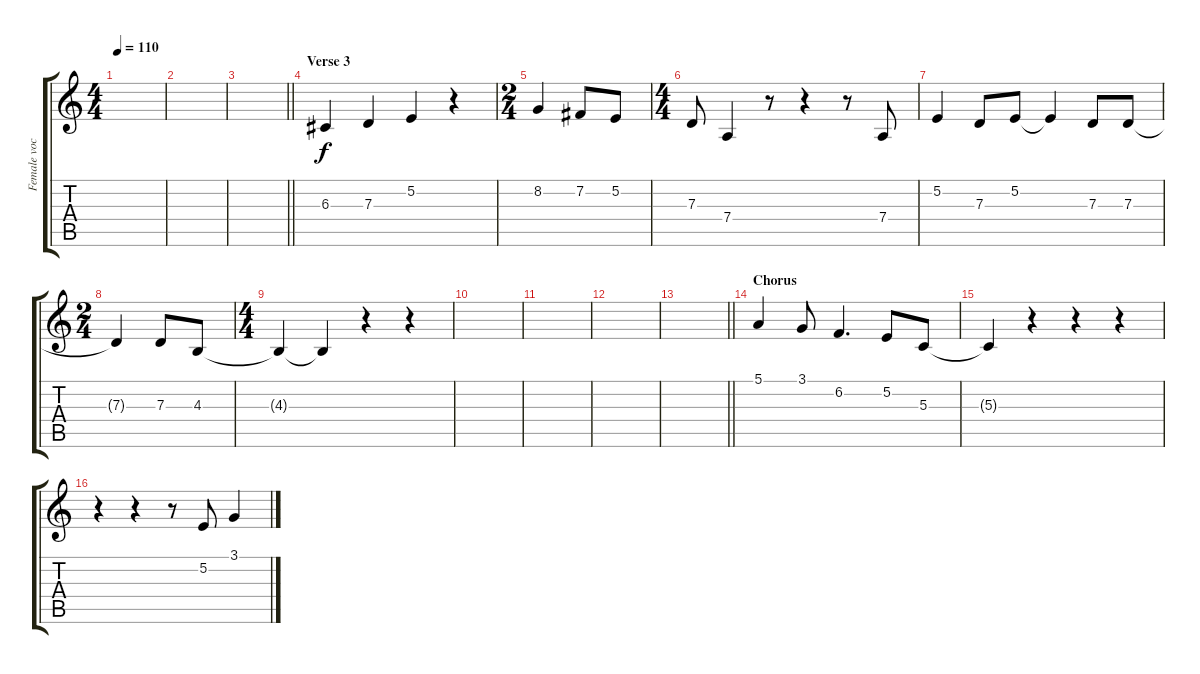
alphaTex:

\track ("Female vocals" "Female voc") {instrument flute}
\staff {score tabs}
\tuning (E4 B3 G3 D3 A2 E2) {hide}
\ts (4 4)
\tempo 110
\clef g2
\ks c
|
|
\barLineRight lightlight
|
\section ("" "Verse 3")
6.3.4 7.3.4 5.2.4 r.4 |
\ts (2 4)
8.2.4 7.2.8 5.2.8 |
\ts (4 4)
7.3.8 7.4.4 r.8 r.4 r.8 7.4.8 |
5.2.4 7.3.8 5.2.8 5.2{t}.4 7.3.8 7.3.8 |
\ts (2 4)
7.3{t}.4 7.3.8 4.3.8 |
\ts (4 4)
4.3{t}.4 4.3{t}.4 r.4 r.4 |
|
|
|
\barLineRight lightlight
|
\section ("" "Chorus")
5.1.4 3.1.8 6.2.4{d} 5.2.8 5.3.8 |
5.3{t}.4 r.4 r.4 r.4 |
r.4 r.4 r.8 5.2.8 3.1.4
